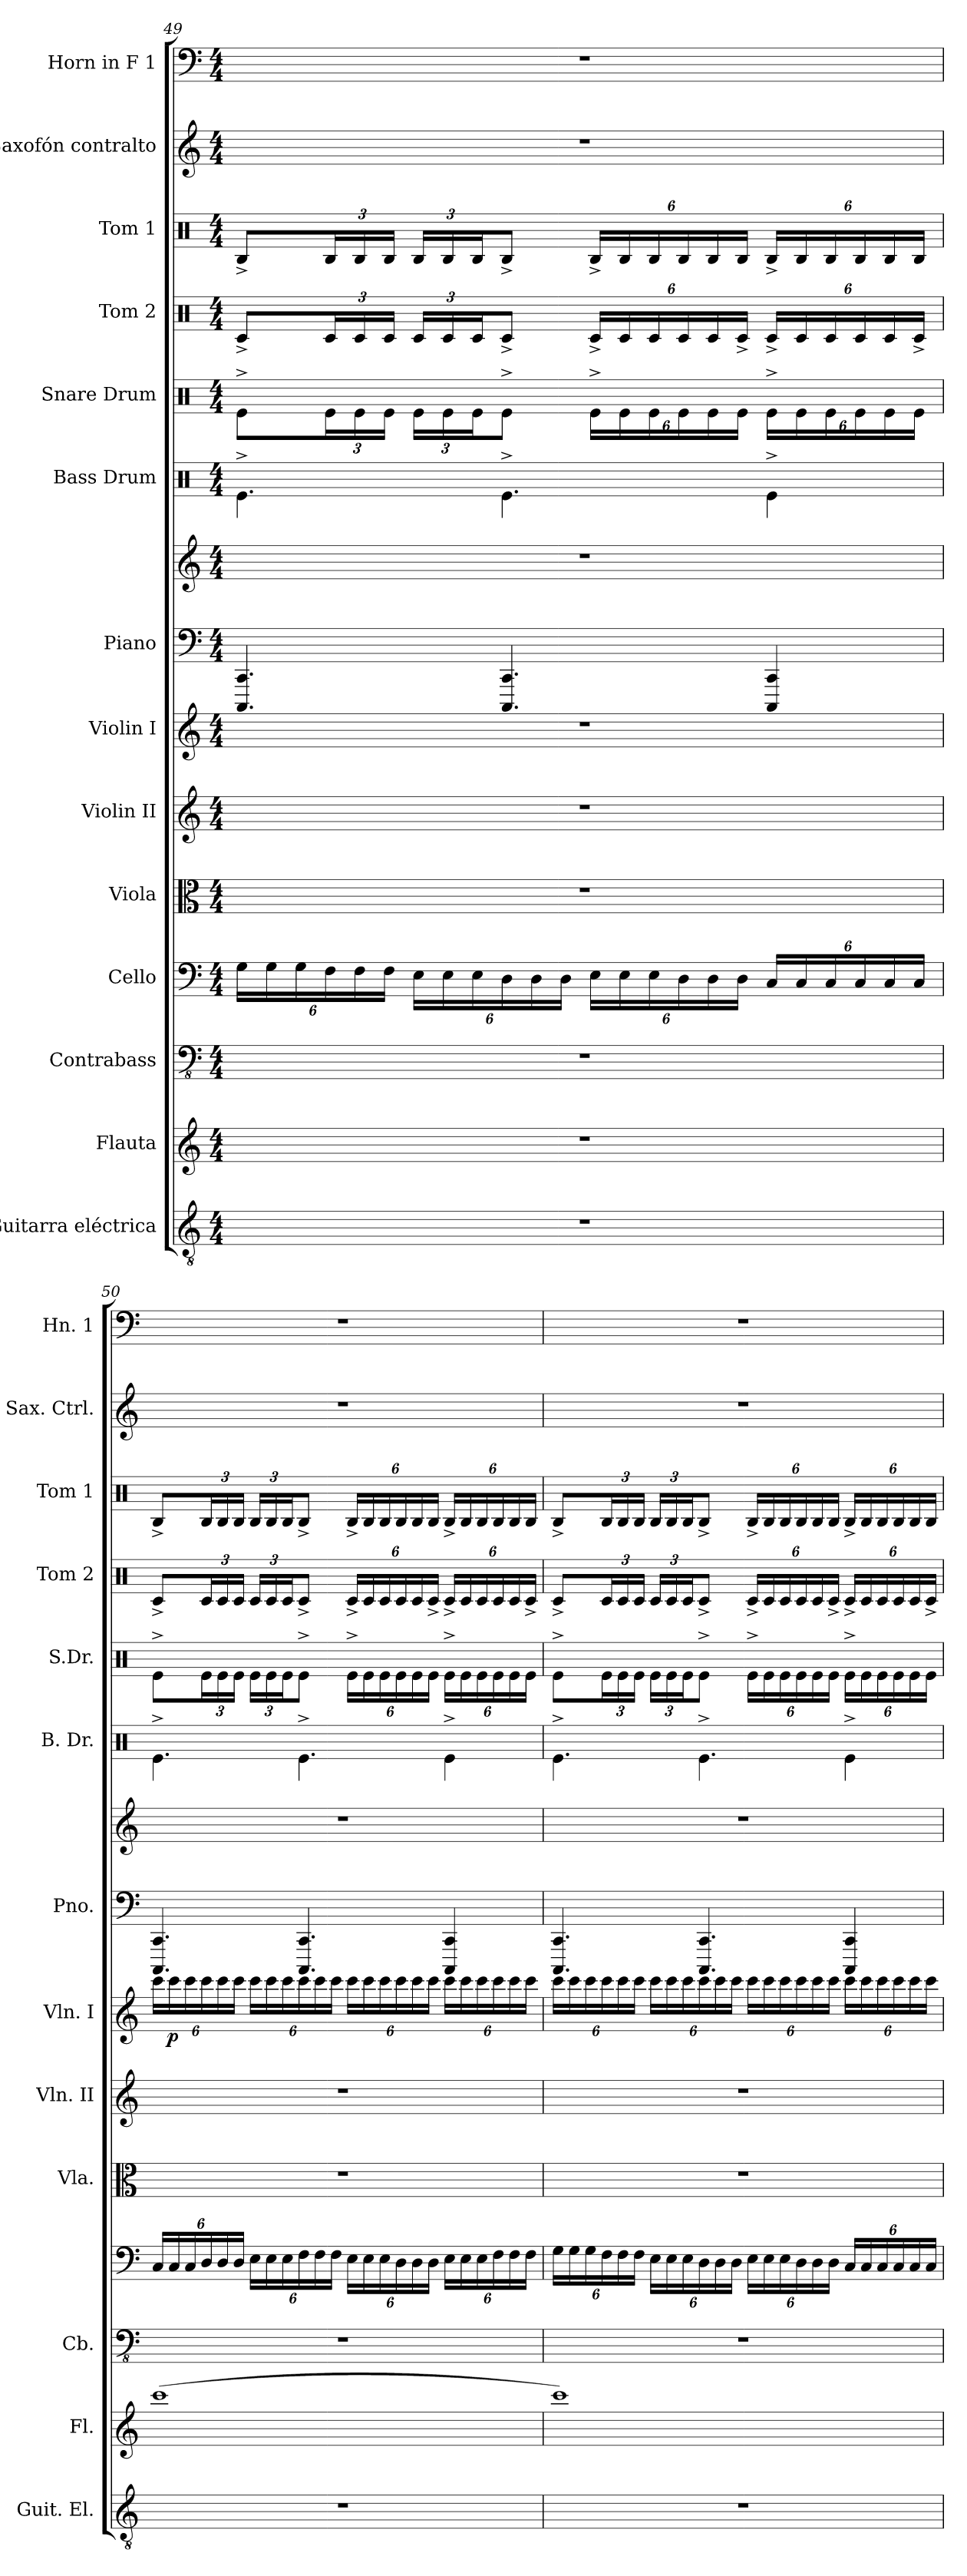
**kern	**kern	**kern	**kern	**kern	**kern	**kern	**dynam	**kern	**kern	**kern	**kern	**kern	**kern	**kern	**kern
*part14	*part13	*part12	*part11	*part10	*part9	*part8	*part8	*part7	*part7	*part6	*part5	*part4	*part3	*part2	*part1
*staff15	*staff14	*staff13	*staff12	*staff11	*staff10	*staff9	*staff9	*staff8	*staff7	*staff6	*staff5	*staff4	*staff3	*staff2	*staff1
*I"Guitarra eléctrica	*I"Flauta	*I"Contrabass	*I"Cello	*I"Viola	*I"Violin II	*I"Violin I	*	*I"Piano	*	*I"Bass Drum	*I"Snare Drum	*I"Tom 2	*I"Tom 1	*I"Saxofón contralto	*I"Horn in F 1
*I'Guit. El.	*I'Fl.	*I'Cb.	*	*I'Vla.	*I'Vln. II	*I'Vln. I	*	*I'Pno.	*	*I'B. Dr.	*I'S.Dr.	*I'Tom 2	*I'Tom 1	*I'Sax. Ctrl.	*I'Hn. 1
*clefGv2	*clefG2	*clefFv4	*clefF4	*clefC3	*clefG2	*clefG2	*	*clefF4	*clefG2	*clefX	*clefX	*clefX	*clefX	*clefG2	*clefF4
*	*	*ITrd7c12	*	*	*	*	*	*	*	*	*	*	*	*ITrd5c9	*ITrd4c7
*k[]	*k[]	*k[]	*k[]	*k[]	*k[]	*k[]	*	*k[]	*k[]	*k[]	*k[]	*k[]	*k[]	*k[b-e-a-]	*k[b-]
*M4/4	*M4/4	*M4/4	*M4/4	*M4/4	*M4/4	*M4/4	*	*M4/4	*M4/4	*M4/4	*M4/4	*M4/4	*M4/4	*M4/4	*M4/4
*	*	*	*Xbrackettup	*	*	*	*	*	*	*	*	*	*	*	*
=49	=49	=49	=49	=49	=49	=49	=49	=49	=49	=49	=49	=49	=49	=49	=49
1r	1r	1r	24G\LL	1r	1r	1r	.	4.CCC/ 4.CC/	1r	4.Re^\	8Re^\L	8Rc^/L	8RB^/L	1r	1r
.	.	.	24G\	.	.	.	.	.	.	.	.	.	.	.	.
.	.	.	24G\	.	.	.	.	.	.	.	.	.	.	.	.
*	*	*	*	*	*	*	*	*	*	*	*Xbrackettup	*Xbrackettup	*Xbrackettup	*	*
.	.	.	24F\	.	.	.	.	.	.	.	24Re\L	24Rc/L	24RB/L	.	.
.	.	.	24F\	.	.	.	.	.	.	.	24Re\	24Rc/	24RB/	.	.
.	.	.	24F\JJ	.	.	.	.	.	.	.	24Re\JJ	24Rc/JJ	24RB/JJ	.	.
.	.	.	24E\LL	.	.	.	.	.	.	.	24Re\LL	24Rc/LL	24RB/LL	.	.
.	.	.	24E\	.	.	.	.	.	.	.	24Re\	24Rc/	24RB/	.	.
.	.	.	24E\	.	.	.	.	.	.	.	24Re\J	24Rc/J	24RB/J	.	.
.	.	.	24D\	.	.	.	.	4.CCC/ 4.CC/	.	4.Re^\	8Re^\J	8Rc^/J	8RB^/J	.	.
.	.	.	24D\	.	.	.	.	.	.	.	.	.	.	.	.
.	.	.	24D\JJ	.	.	.	.	.	.	.	.	.	.	.	.
.	.	.	24E\LL	.	.	.	.	.	.	.	24Re^\LL	24Rc^/LL	24RB^/LL	.	.
.	.	.	24E\	.	.	.	.	.	.	.	24Re\	24Rc/	24RB/	.	.
.	.	.	24E\	.	.	.	.	.	.	.	24Re\	24Rc/	24RB/	.	.
.	.	.	24D\	.	.	.	.	.	.	.	24Re\	24Rc/	24RB/	.	.
.	.	.	24D\	.	.	.	.	.	.	.	24Re\	24Rc/	24RB/	.	.
.	.	.	24D\JJ	.	.	.	.	.	.	.	24Re\JJ	24Rc^/JJ	24RB/JJ	.	.
.	.	.	24C/LL	.	.	.	.	4CCC/ 4CC/	.	4Re^\	24Re^\LL	24Rc^/LL	24RB^/LL	.	.
.	.	.	24C/	.	.	.	.	.	.	.	24Re\	24Rc/	24RB/	.	.
.	.	.	24C/	.	.	.	.	.	.	.	24Re\	24Rc/	24RB/	.	.
.	.	.	24C/	.	.	.	.	.	.	.	24Re\	24Rc/	24RB/	.	.
.	.	.	24C/	.	.	.	.	.	.	.	24Re\	24Rc/	24RB/	.	.
.	.	.	24C/JJ	.	.	.	.	.	.	.	24Re\JJ	24Rc^/JJ	24RB/JJ	.	.
=50	=50	=50	=50	=50	=50	=50	=50	=50	=50	=50	=50	=50	=50	=50	=50
*	*	*	*	*	*	*Xbrackettup	*	*	*	*	*	*	*	*	*
1r	(>1ccc	1r	24C/LL	1r	1r	24ccc\LL	.	4.CCC/ 4.CC/	1r	4.Re^\	8Re^\L	8Rc^/L	8RB^/L	1r	1r
!	!	!	!	!	!	!	!LO:DY:b	!	!	!	!	!	!	!	!
.	.	.	24C/	.	.	24ccc\	p	.	.	.	.	.	.	.	.
.	.	.	24C/	.	.	24ccc\	.	.	.	.	.	.	.	.	.
.	.	.	24D/	.	.	24ccc\	.	.	.	.	24Re\L	24Rc/L	24RB/L	.	.
.	.	.	24D/	.	.	24ccc\	.	.	.	.	24Re\	24Rc/	24RB/	.	.
.	.	.	24D/JJ	.	.	24ccc\JJ	.	.	.	.	24Re\JJ	24Rc/JJ	24RB/JJ	.	.
.	.	.	24E\LL	.	.	24ccc\LL	.	.	.	.	24Re\LL	24Rc/LL	24RB/LL	.	.
.	.	.	24E\	.	.	24ccc\	.	.	.	.	24Re\	24Rc/	24RB/	.	.
.	.	.	24E\	.	.	24ccc\	.	.	.	.	24Re\J	24Rc/J	24RB/J	.	.
.	.	.	24F\	.	.	24ccc\	.	4.CCC/ 4.CC/	.	4.Re^\	8Re^\J	8Rc^/J	8RB^/J	.	.
.	.	.	24F\	.	.	24ccc\	.	.	.	.	.	.	.	.	.
.	.	.	24F\JJ	.	.	24ccc\JJ	.	.	.	.	.	.	.	.	.
.	.	.	24E\LL	.	.	24ccc\LL	.	.	.	.	24Re^\LL	24Rc^/LL	24RB^/LL	.	.
.	.	.	24E\	.	.	24ccc\	.	.	.	.	24Re\	24Rc/	24RB/	.	.
.	.	.	24E\	.	.	24ccc\	.	.	.	.	24Re\	24Rc/	24RB/	.	.
.	.	.	24D\	.	.	24ccc\	.	.	.	.	24Re\	24Rc/	24RB/	.	.
.	.	.	24D\	.	.	24ccc\	.	.	.	.	24Re\	24Rc/	24RB/	.	.
.	.	.	24D\JJ	.	.	24ccc\JJ	.	.	.	.	24Re\JJ	24Rc^/JJ	24RB/JJ	.	.
.	.	.	24E\LL	.	.	24ccc\LL	.	4CCC/ 4CC/	.	4Re^\	24Re^\LL	24Rc^/LL	24RB^/LL	.	.
.	.	.	24E\	.	.	24ccc\	.	.	.	.	24Re\	24Rc/	24RB/	.	.
.	.	.	24E\	.	.	24ccc\	.	.	.	.	24Re\	24Rc/	24RB/	.	.
.	.	.	24F\	.	.	24ccc\	.	.	.	.	24Re\	24Rc/	24RB/	.	.
.	.	.	24F\	.	.	24ccc\	.	.	.	.	24Re\	24Rc/	24RB/	.	.
.	.	.	24F\JJ	.	.	24ccc\JJ	.	.	.	.	24Re\JJ	24Rc^/JJ	24RB/JJ	.	.
!!LO:PB:g=z
=51	=51	=51	=51	=51	=51	=51	=51	=51	=51	=51	=51	=51	=51	=51	=51
1r	1ccc)	1r	24G\LL	1r	1r	24ccc\LL	.	4.CCC/ 4.CC/	1r	4.Re^\	8Re^\L	8Rc^/L	8RB^/L	1r	1r
.	.	.	24G\	.	.	24ccc\	.	.	.	.	.	.	.	.	.
.	.	.	24G\	.	.	24ccc\	.	.	.	.	.	.	.	.	.
.	.	.	24F\	.	.	24ccc\	.	.	.	.	24Re\L	24Rc/L	24RB/L	.	.
.	.	.	24F\	.	.	24ccc\	.	.	.	.	24Re\	24Rc/	24RB/	.	.
.	.	.	24F\JJ	.	.	24ccc\JJ	.	.	.	.	24Re\JJ	24Rc/JJ	24RB/JJ	.	.
.	.	.	24E\LL	.	.	24ccc\LL	.	.	.	.	24Re\LL	24Rc/LL	24RB/LL	.	.
.	.	.	24E\	.	.	24ccc\	.	.	.	.	24Re\	24Rc/	24RB/	.	.
.	.	.	24E\	.	.	24ccc\	.	.	.	.	24Re\J	24Rc/J	24RB/J	.	.
.	.	.	24D\	.	.	24ccc\	.	4.CCC/ 4.CC/	.	4.Re^\	8Re^\J	8Rc^/J	8RB^/J	.	.
.	.	.	24D\	.	.	24ccc\	.	.	.	.	.	.	.	.	.
.	.	.	24D\JJ	.	.	24ccc\JJ	.	.	.	.	.	.	.	.	.
.	.	.	24E\LL	.	.	24ccc\LL	.	.	.	.	24Re^\LL	24Rc^/LL	24RB^/LL	.	.
.	.	.	24E\	.	.	24ccc\	.	.	.	.	24Re\	24Rc/	24RB/	.	.
.	.	.	24E\	.	.	24ccc\	.	.	.	.	24Re\	24Rc/	24RB/	.	.
.	.	.	24D\	.	.	24ccc\	.	.	.	.	24Re\	24Rc/	24RB/	.	.
.	.	.	24D\	.	.	24ccc\	.	.	.	.	24Re\	24Rc/	24RB/	.	.
.	.	.	24D\JJ	.	.	24ccc\JJ	.	.	.	.	24Re\JJ	24Rc^/JJ	24RB/JJ	.	.
.	.	.	24C/LL	.	.	24ccc\LL	.	4CCC/ 4CC/	.	4Re^\	24Re^\LL	24Rc^/LL	24RB^/LL	.	.
.	.	.	24C/	.	.	24ccc\	.	.	.	.	24Re\	24Rc/	24RB/	.	.
.	.	.	24C/	.	.	24ccc\	.	.	.	.	24Re\	24Rc/	24RB/	.	.
.	.	.	24C/	.	.	24ccc\	.	.	.	.	24Re\	24Rc/	24RB/	.	.
.	.	.	24C/	.	.	24ccc\	.	.	.	.	24Re\	24Rc/	24RB/	.	.
.	.	.	24C/JJ	.	.	24ccc\JJ	.	.	.	.	24Re\JJ	24Rc^/JJ	24RB/JJ	.	.
=	=	=	=	=	=	=	=	=	=	=	=	=	=	=	=
*-	*-	*-	*-	*-	*-	*-	*-	*-	*-	*-	*-	*-	*-	*-	*-
